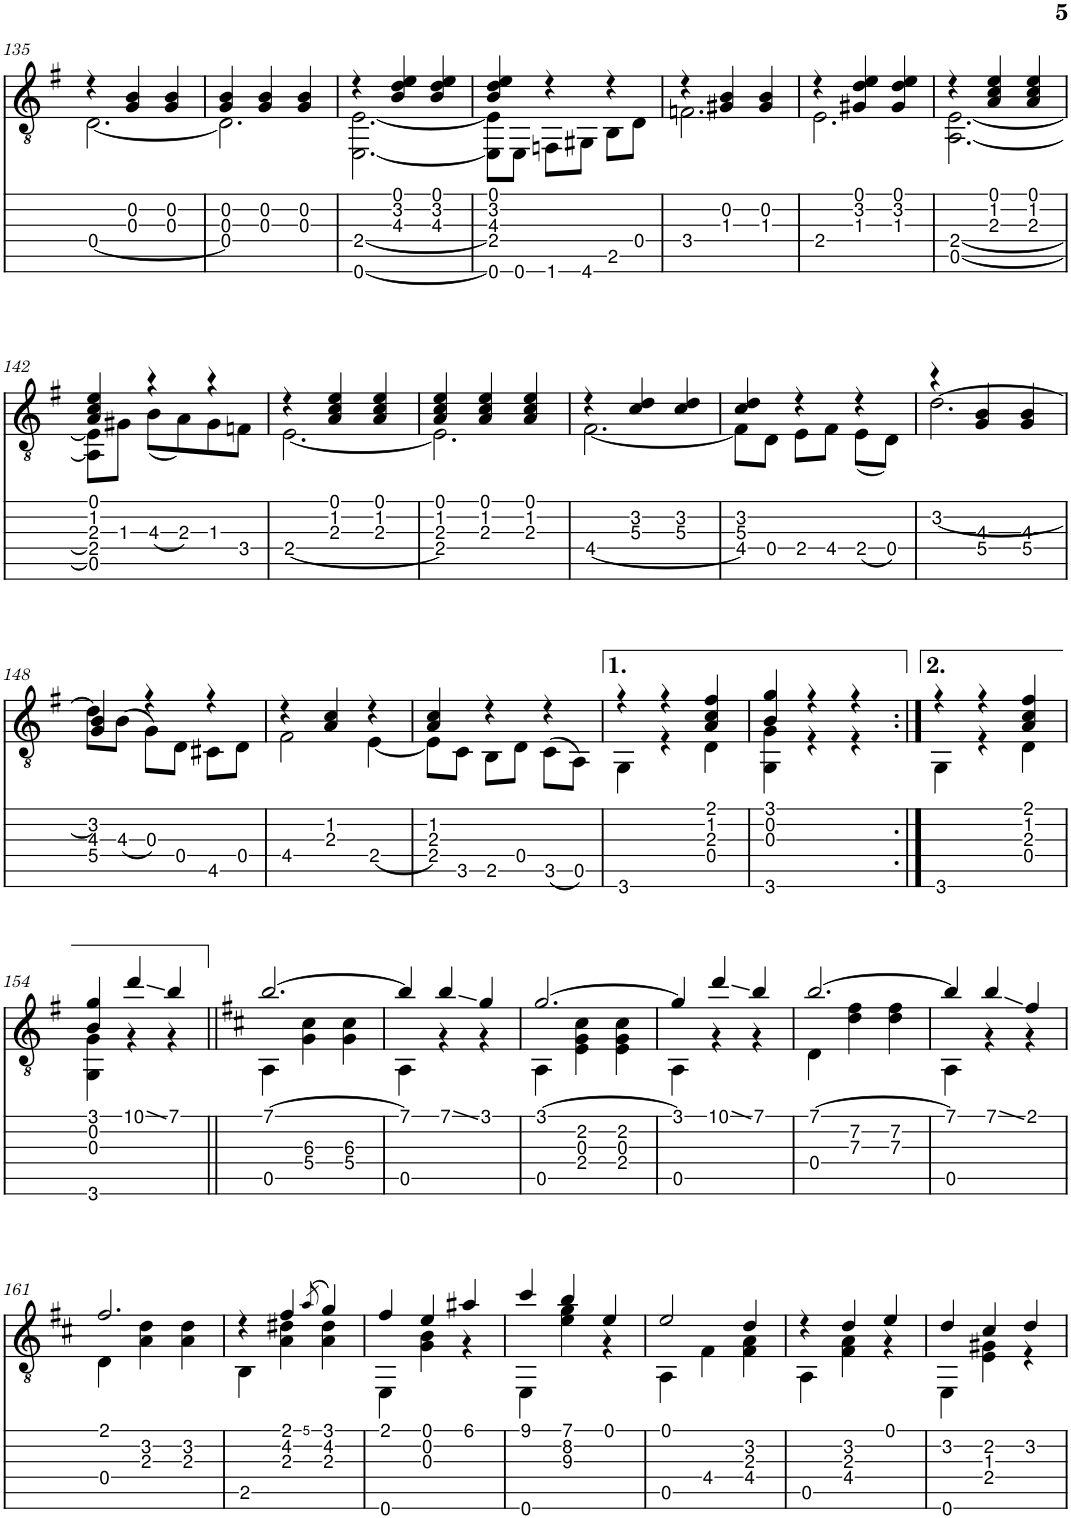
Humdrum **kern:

**kern	**kern
*part1	*part1
*staff2	*staff1
*I"Classical Guitar	*
*I'Guit.	*
!!LO:PB:g=z
*	*clefGv2
*k[f#]	*k[f#]
*G:	*G:
*M3/4	*M3/4
=135	=135
*^	*^
4r	[2.D	4r	[2.D\
4G 4B	.	4G/ 4B/	.
4G 4B	.	4G/ 4B/	.
=136	=136	=136	=136
4G 4B	2.D]	4G/ 4B/	2.D\]
4G 4B	.	4G/ 4B/	.
4G 4B	.	4G/ 4B/	.
=137	=137	=137	=137
4r	[2.EE [2.E	4r	[2.EE\ [2.E\
4B 4d 4e	.	4B/ 4d/ 4e/	.
4B 4d 4e	.	4B/ 4d/ 4e/	.
=138	=138	=138	=138
4B 4d 4e	8EE]\ 8E]\L	4B/ 4d/ 4e/	8EE\] 8E\]L
.	8EEJ	.	8EE\J
4r	8FFL	4r	8FFn\L
.	8GG#J	.	8GG#X\J
4r	8BBL	4r	8BB\L
.	8DJ	.	8D\J
=139	=139	=139	=139
4r	2.F	4r	2.Fn\
4G# 4B	.	4G#X/ 4B/	.
4G# 4B	.	4G#/ 4B/	.
=140	=140	=140	=140
4r	2.E	4r	2.E\
4G# 4d 4e	.	4G#X/ 4d/ 4e/	.
4G# 4d 4e	.	4G#/ 4d/ 4e/	.
=141	=141	=141	=141
4r	[2.AA [2.E	4r	[2.AA\ [2.E\
4A 4c 4e	.	4A/ 4c/ 4e/	.
4A 4c 4e	.	4A/ 4c/ 4e/	.
!!LO:LB:g=z	!!
=142	=142	=142	=142
4A 4c 4e	8AA]\ 8E]\L	4A/ 4c/ 4e/	8AA\] 8E\]L
.	8G#J	.	8G#X\J
4r	8BL	4r	(8B\L
.	8AJ	.	8A\)
4r	8G#L	4r	8G#\
.	8FJ	.	8Fn\J
=143	=143	=143	=143
4r	[2.E	4r	[2.E\
4A 4c 4e	.	4A/ 4c/ 4e/	.
4A 4c 4e	.	4A/ 4c/ 4e/	.
=144	=144	=144	=144
4A 4c 4e	2.E]	4A/ 4c/ 4e/	2.E\]
4A 4c 4e	.	4A/ 4c/ 4e/	.
4A 4c 4e	.	4A/ 4c/ 4e/	.
=145	=145	=145	=145
4r	[2.F#	4r	[2.F#\
4c 4d	.	4c/ 4d/	.
4c 4d	.	4c/ 4d/	.
=146	=146	=146	=146
4c 4d	8F#L]	4c/ 4d/	8F#\L]
.	8DJ	.	8D\J
4r	8EL	4r	8E\L
.	8F#J	.	8F#\J
4r	8EL	4r	(8E\L
.	8DJ	.	8D\J)
=147	=147	=147	=147
4r	[2.d	4r	[>2.d\
4G 4B	.	4G/ 4B/	.
4G 4B	.	4G/ 4B/	.
!!LO:LB:g=z	!!
=148	=148	=148	=148
4G 4B	8dL]	4G/ 4B/	8d\L]
.	8BJ	.	(>8B\J
4r	8GL	4r	8G\L)
.	8DJ	.	8D\J
4r	8C#L	4r	8C#X\L
.	8DJ	.	8D\J
=149	=149	=149	=149
4r	2F#	4r	2F#\
4A 4c	.	4A/ 4c/	.
4r	[4E	4r	[4E\
=150	=150	=150	=150
4A 4c	8EL]	4A/ 4c/	8E\L]
.	8CJ	.	8C\J
4r	8BBL	4r	8BB\L
.	8DJ	.	8D\J
4r	8CL	4r	(>8C\L
.	8AAJ	.	8AA\J)
=151	=151	=151	=151
4r	4GG	4r	4GG\
4r	4r	4r	4r
4A 4c 4f#	4D	4A/ 4c/ 4f#/	4D\
=152	=152	=152	=152
4B 4g	4GG 4G	4B/ 4g/	4GG\ 4G\
4r	4r	4r	4r
4r	4r	4r	4r
=153:|!	=153:|!	=153:|!	=153:|!
4r	4GG	4r	4GG\
4r	4r	4r	4r
4A 4c 4f#	4D	4A/ 4c/ 4f#/	4D\
!!LO:LB:g=z	!!
=154	=154	=154	=154
4B 4g	4GG 4G	4B/ 4g/	4GG\ 4G\
4dd	4r	4dd/	4r
4b	4r	4b/	4r
=155||	=155||	=155||	=155||
*k[f#c#]	*	*k[f#c#]	*
*D:	*	*D:	*
[2.b	4AA	[2.b/	4AA\
.	4G 4c#	.	4G\ 4c#\
.	4G 4c#	.	4G\ 4c#\
=156	=156	=156	=156
4b]	4AA	4b/]	4AA\
4b	4r	4b/	4r
4g	4r	4g/	4r
=157	=157	=157	=157
[2.g	4AA	[2.g/	4AA\
.	4E 4G 4c#	.	4E\ 4G\ 4c#\
.	4E 4G 4c#	.	4E\ 4G\ 4c#\
=158	=158	=158	=158
4g]	4AA	4g/]	4AA\
4dd	4r	4dd/	4r
4b	4r	4b/	4r
=159	=159	=159	=159
[2.b	4D	[2.b/	4D\
.	4d 4f#	.	4d\ 4f#\
.	4d 4f#	.	4d\ 4f#\
=160	=160	=160	=160
4b]	4AA	4b/]	4AA\
4b	4r	4b/	4r
4f#	4r	4f#/	4r
!!LO:LB:g=z	!!
=161	=161	=161	=161
2.f#	4D	2.f#/	4D\
.	4A 4d	.	4A\ 4d\
.	4A 4d	.	4A\ 4d\
=162	=162	=162	=162
4r	4BB	4r	4BB\
4f#	4A 4d#X	4f#/	4A\ 4d#X\
qa	.	(8qa/	.
4g	4A 4d#	4g/)	4A\ 4d#\
=163	=163	=163	=163
4f#	4EE	4f#/	4EE\
4e	4G 4B	4e/	4G\ 4B\
4a#X	4r	4a#X/	4r
=164	=164	=164	=164
4cc#	4EE	4cc#/	4EE\
4b	4e 4g	4b/	4e\ 4g\
4e	4r	4e/	4r
=165	=165	=165	=165
2e	4AA	2e/	4AA\
.	4F#	.	4F#\
4d	4F# 4A	4d/	4F#\ 4A\
=166	=166	=166	=166
4r	4AA	4r	4AA\
4d	4F# 4A	4d/	4F#\ 4A\
4e	4r	4e/	4r
=167	=167	=167	=167
4d	4EE	4d/	4EE\
4c#	4E 4G#X	4c#/	4E\ 4G#X\
4d	4r	4d/	4r
*v	*v	*	*
*	*v	*v
=	=
*-	*-
